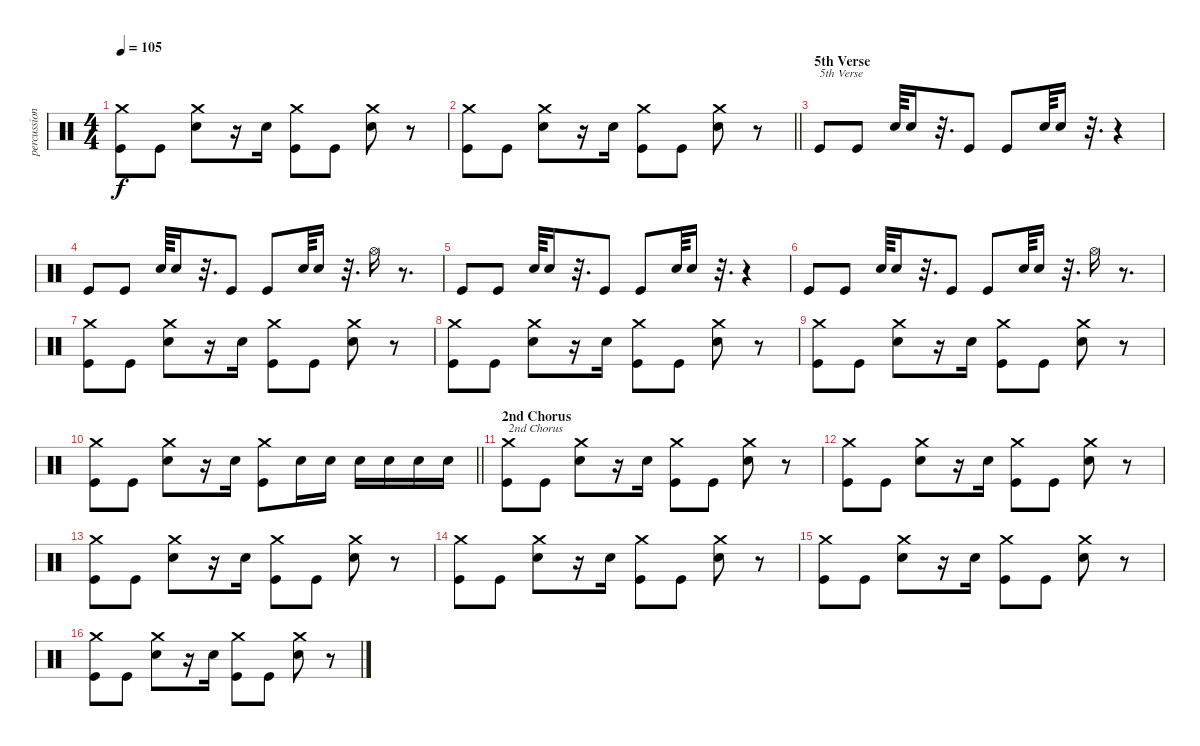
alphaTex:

\track ("percussions" "percussion") {instrument percussion}
\staff {score}
\articulation defaults
\ts (4 4)
\tempo 105
\clef neutral
\ks c
("Crash medium (hit)" "Kick (hit)").8{dy f} "Kick (hit)".8 ("Crash medium (hit)" "Snare (hit) 2").8 r.16 "Snare (hit) 2".16 ("Crash medium (hit)" "Kick (hit)").8 "Kick (hit)".8 ("Crash medium (hit)" "Snare (hit) 2").8 r.8 |
\barLineRight lightlight
("Crash medium (hit)" "Kick (hit)").8 "Kick (hit)".8 ("Crash medium (hit)" "Snare (hit) 2").8 r.16 "Snare (hit) 2".16 ("Crash medium (hit)" "Kick (hit)").8 "Kick (hit)".8 ("Crash medium (hit)" "Snare (hit) 2").8 r.8 |
\section ("" "5th Verse")
"Kick (hit)".8{txt "5th Verse" volume 10} "Kick (hit)".8 "Snare (hit) 2".64 "Snare (hit) 2".16 r.32{d} "Kick (hit)".8 "Kick (hit)".8 "Snare (hit) 2".64 "Snare (hit) 2".16 r.32{d} r.4 |
"Kick (hit)".8 "Kick (hit)".8 "Snare (hit) 2".64 "Snare (hit) 2".16 r.32{d} "Kick (hit)".8 "Kick (hit)".8 "Snare (hit) 2".64 "Snare (hit) 2".16 r.32{d} "Hi-Hat (open)".16 r.8{d} |
"Kick (hit)".8 "Kick (hit)".8 "Snare (hit) 2".64 "Snare (hit) 2".16 r.32{d} "Kick (hit)".8 "Kick (hit)".8 "Snare (hit) 2".64 "Snare (hit) 2".16 r.32{d} r.4 |
"Kick (hit)".8 "Kick (hit)".8 "Snare (hit) 2".64 "Snare (hit) 2".16 r.32{d} "Kick (hit)".8 "Kick (hit)".8 "Snare (hit) 2".64 "Snare (hit) 2".16 r.32{d} "Hi-Hat (open)".16 r.8{d} |
("Crash medium (hit)" "Kick (hit)").8{volume 11} "Kick (hit)".8 ("Crash medium (hit)" "Snare (hit) 2").8 r.16 "Snare (hit) 2".16 ("Crash medium (hit)" "Kick (hit)").8 "Kick (hit)".8 ("Crash medium (hit)" "Snare (hit) 2").8 r.8 |
("Crash medium (hit)" "Kick (hit)").8 "Kick (hit)".8 ("Crash medium (hit)" "Snare (hit) 2").8 r.16 "Snare (hit) 2".16 ("Crash medium (hit)" "Kick (hit)").8 "Kick (hit)".8 ("Crash medium (hit)" "Snare (hit) 2").8 r.8 |
("Crash medium (hit)" "Kick (hit)").8 "Kick (hit)".8 ("Crash medium (hit)" "Snare (hit) 2").8 r.16 "Snare (hit) 2".16 ("Crash medium (hit)" "Kick (hit)").8 "Kick (hit)".8 ("Crash medium (hit)" "Snare (hit) 2").8 r.8 |
\barLineRight lightlight
("Crash medium (hit)" "Kick (hit)").8 "Kick (hit)".8 ("Crash medium (hit)" "Snare (hit) 2").8 r.16 "Snare (hit) 2".16 ("Crash medium (hit)" "Kick (hit)").8 "Snare (hit) 2".16 "Snare (hit) 2".16 "Snare (hit) 2".16 "Snare (hit) 2".16 "Snare (hit) 2".16 "Snare (hit) 2".16 |
\section ("" "2nd Chorus")
("Crash medium (hit)" "Kick (hit)").8{txt "2nd Chorus" volume 11} "Kick (hit)".8 ("Crash medium (hit)" "Snare (hit) 2").8 r.16 "Snare (hit) 2".16 ("Crash medium (hit)" "Kick (hit)").8 "Kick (hit)".8 ("Crash medium (hit)" "Snare (hit) 2").8 r.8 |
("Crash medium (hit)" "Kick (hit)").8 "Kick (hit)".8 ("Crash medium (hit)" "Snare (hit) 2").8 r.16 "Snare (hit) 2".16 ("Crash medium (hit)" "Kick (hit)").8 "Kick (hit)".8 ("Crash medium (hit)" "Snare (hit) 2").8 r.8 |
("Crash medium (hit)" "Kick (hit)").8 "Kick (hit)".8 ("Crash medium (hit)" "Snare (hit) 2").8 r.16 "Snare (hit) 2".16 ("Crash medium (hit)" "Kick (hit)").8 "Kick (hit)".8 ("Crash medium (hit)" "Snare (hit) 2").8 r.8 |
("Crash medium (hit)" "Kick (hit)").8 "Kick (hit)".8 ("Crash medium (hit)" "Snare (hit) 2").8 r.16 "Snare (hit) 2".16 ("Crash medium (hit)" "Kick (hit)").8 "Kick (hit)".8 ("Crash medium (hit)" "Snare (hit) 2").8 r.8 |
("Crash medium (hit)" "Kick (hit)").8 "Kick (hit)".8 ("Crash medium (hit)" "Snare (hit) 2").8 r.16 "Snare (hit) 2".16 ("Crash medium (hit)" "Kick (hit)").8 "Kick (hit)".8 ("Crash medium (hit)" "Snare (hit) 2").8 r.8 |
("Crash medium (hit)" "Kick (hit)").8 "Kick (hit)".8 ("Crash medium (hit)" "Snare (hit) 2").8 r.16 "Snare (hit) 2".16 ("Crash medium (hit)" "Kick (hit)").8 "Kick (hit)".8 ("Crash medium (hit)" "Snare (hit) 2").8 r.8
